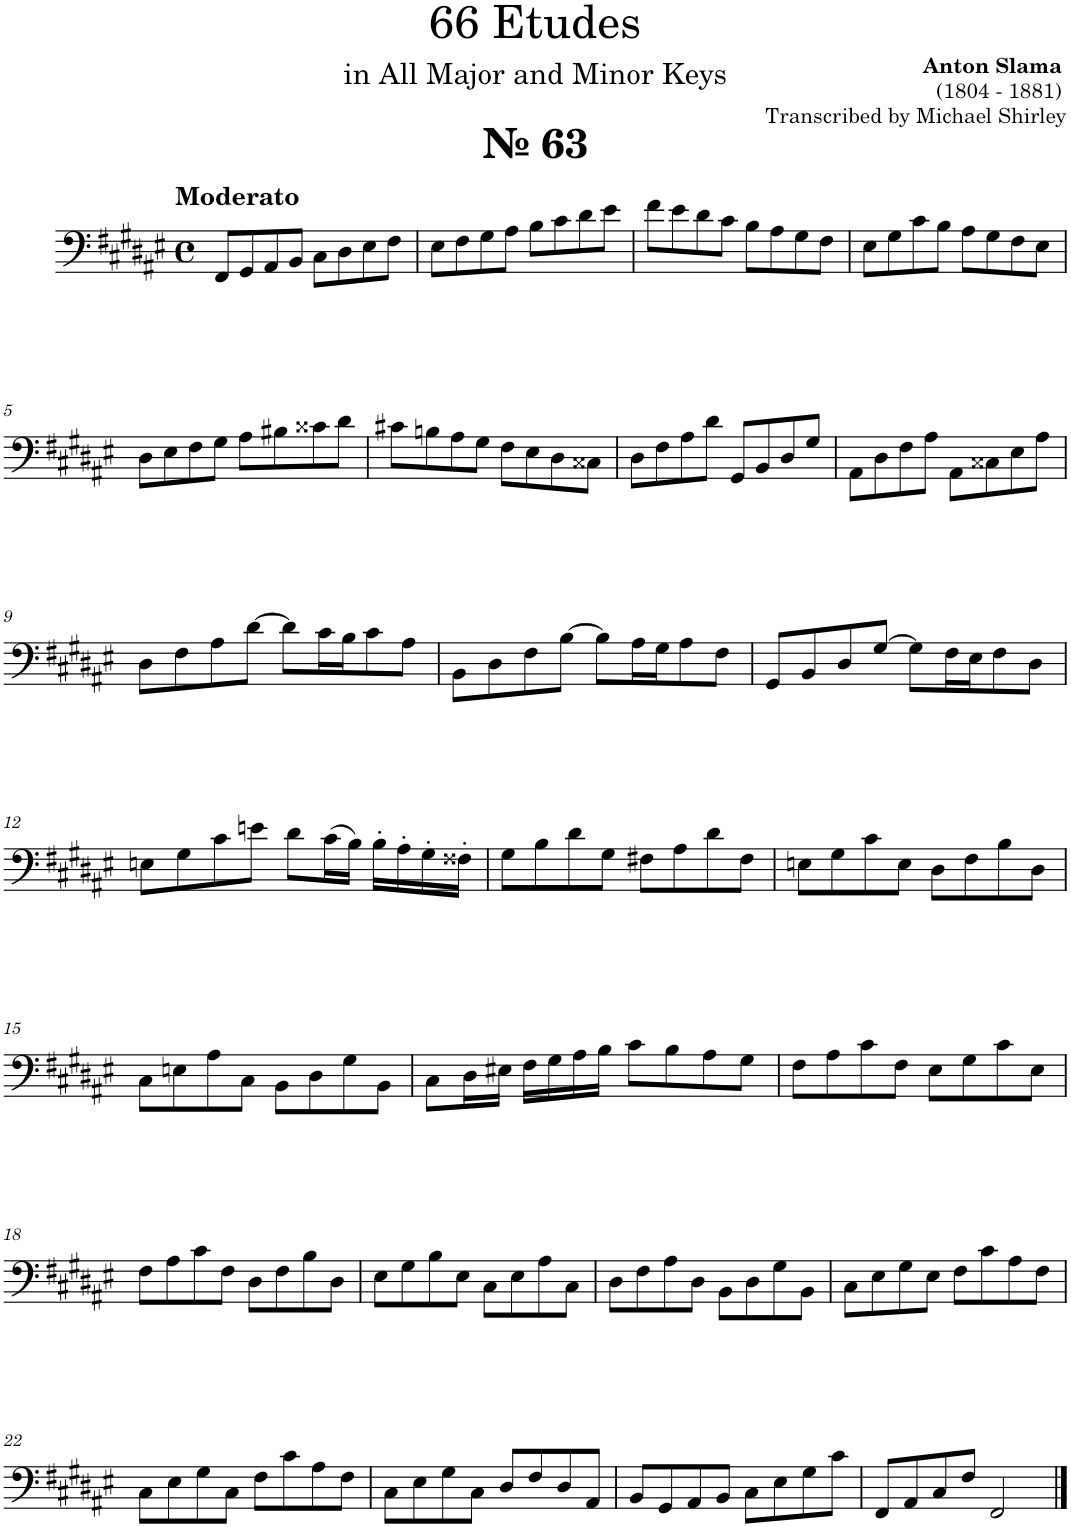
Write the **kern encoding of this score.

**kern
*part1
*staff1
*I"Trombone
*I'Tbn.
*clefF4
*k[f#c#g#d#a#e#]
*M4/4
*met(c)
=1
!LO:TX:a:B:t=№ 63
!LO:TX:a:B:t=Moderato
8FF#/L
8GG#/
8AA#/
8BB/J
8C#\L
8D#\
8E#\
8F#\J
=2
8E#\L
8F#\
8G#\
8A#\J
8B\L
8c#\
8d#\
8e#\J
=3
8f#\L
8e#\
8d#\
8c#\J
8B\L
8A#\
8G#\
8F#\J
=4
8E#\L
8G#\
8c#\
8B\J
8A#\L
8G#\
8F#\
8E#\J
!!LO:LB:g=z
=5
8D#\L
8E#\
8F#\
8G#\J
8A#\L
8B#X\
8c##X\
8d#\J
=6
8c#X\L
8Bn\
8A#\
8G#\J
8F#\L
8E#\
8D#\
8C##X\J
=7
8D#\L
8F#\
8A#\
8d#\J
8GG#/L
8BB/
8D#/
8G#/J
=8
8AA#\L
8D#\
8F#\
8A#\J
8AA#\L
8C##X\
8E#\
8A#\J
!!LO:LB:g=z
=9
8D#\L
8F#\
8A#\
[>8d#\J
8d#\L]
16c#\L
16B\J
8c#\
8A#\J
=10
8BB\L
8D#\
8F#\
[>8B\J
8B\L]
16A#\L
16G#\J
8A#\
8F#\J
=11
8GG#/L
8BB/
8D#/
[>8G#/J
8G#\L]
16F#\L
16E#\J
8F#\
8D#\J
!!LO:LB:g=z
=12
8En\L
8G#\
8c#\
8en\J
8d#\L
(>16c#\L
16B\JJ)
16B'\LL
16A#'\
16G#'\
16F##X'\JJ
=13
8G#\L
8B\
8d#\
8G#\J
8F#X\L
8A#\
8d#\
8F#\J
=14
8En\L
8G#\
8c#\
8E\J
8D#\L
8F#\
8B\
8D#\J
!!LO:LB:g=z
=15
8C#\L
8En\
8A#\
8C#\J
8BB\L
8D#\
8G#\
8BB\J
=16
8C#\L
16D#\L
16E#X\JJ
16F#\LL
16G#\
16A#\
16B\JJ
8c#\L
8B\
8A#\
8G#\J
=17
8F#\L
8A#\
8c#\
8F#\J
8E#\L
8G#\
8c#\
8E#\J
!!LO:LB:g=z
=18
8F#\L
8A#\
8c#\
8F#\J
8D#\L
8F#\
8B\
8D#\J
=19
8E#\L
8G#\
8B\
8E#\J
8C#\L
8E#\
8A#\
8C#\J
=20
8D#\L
8F#\
8A#\
8D#\J
8BB\L
8D#\
8G#\
8BB\J
=21
8C#\L
8E#\
8G#\
8E#\J
8F#\L
8c#\
8A#\
8F#\J
!!LO:LB:g=z
=22
8C#\L
8E#\
8G#\
8C#\J
8F#\L
8c#\
8A#\
8F#\J
=23
8C#\L
8E#\
8G#\
8C#\J
8D#/L
8F#/
8D#/
8AA#/J
=24
8BB/L
8GG#/
8AA#/
8BB/J
8C#\L
8E#\
8G#\
8c#\J
=25
8FF#/L
8AA#/
8C#/
8F#/J
2FF#/
==
*-
